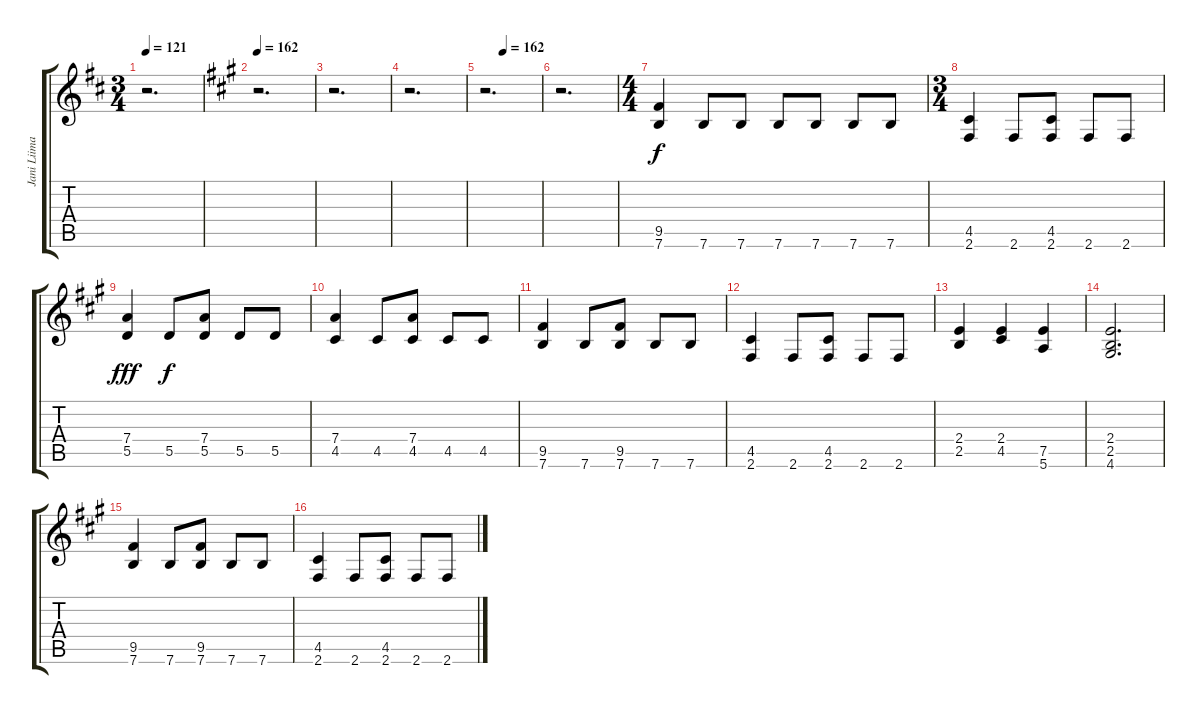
\track ("Jani Liimatainen (Rhythm)" "Jani Liima") {instrument overdrivenguitar}
\staff {score tabs}
\tuning (E4 B3 G3 D3 A2 E2) {hide}
\ts (3 4)
\tempo 121
\clef g2
\ks d
r.2{d dy f} |
\tempo 162
\ks a
r.2{d} |
r.2{d} |
r.2{d} |
\tempo (162 0.3333333333333333)
r.2{d} |
r.2{d} |
\ts (4 4)
(9.5 7.6).4 7.6.8 7.6.8 7.6.8 7.6.8 7.6.8 7.6.8 |
\ts (3 4)
(4.5 2.6).4 2.6.8 (4.5 2.6).8 2.6.8 2.6.8 |
(7.4 5.5).4{dy fff} 5.5.8{dy f} (7.4 5.5).8 5.5.8 5.5.8 |
(7.4 4.5).4 4.5.8 (7.4 4.5).8 4.5.8 4.5.8 |
(9.5 7.6).4 7.6.8 (9.5 7.6).8 7.6.8 7.6.8 |
(4.5 2.6).4 2.6.8 (4.5 2.6).8 2.6.8 2.6.8 |
(2.4 2.5).4 (2.4 4.5).4 (7.5 5.6).4 |
(2.4 2.5 4.6).2{d} |
(9.5 7.6).4 7.6.8 (9.5 7.6).8 7.6.8 7.6.8 |
(4.5 2.6).4 2.6.8 (4.5 2.6).8 2.6.8 2.6.8
